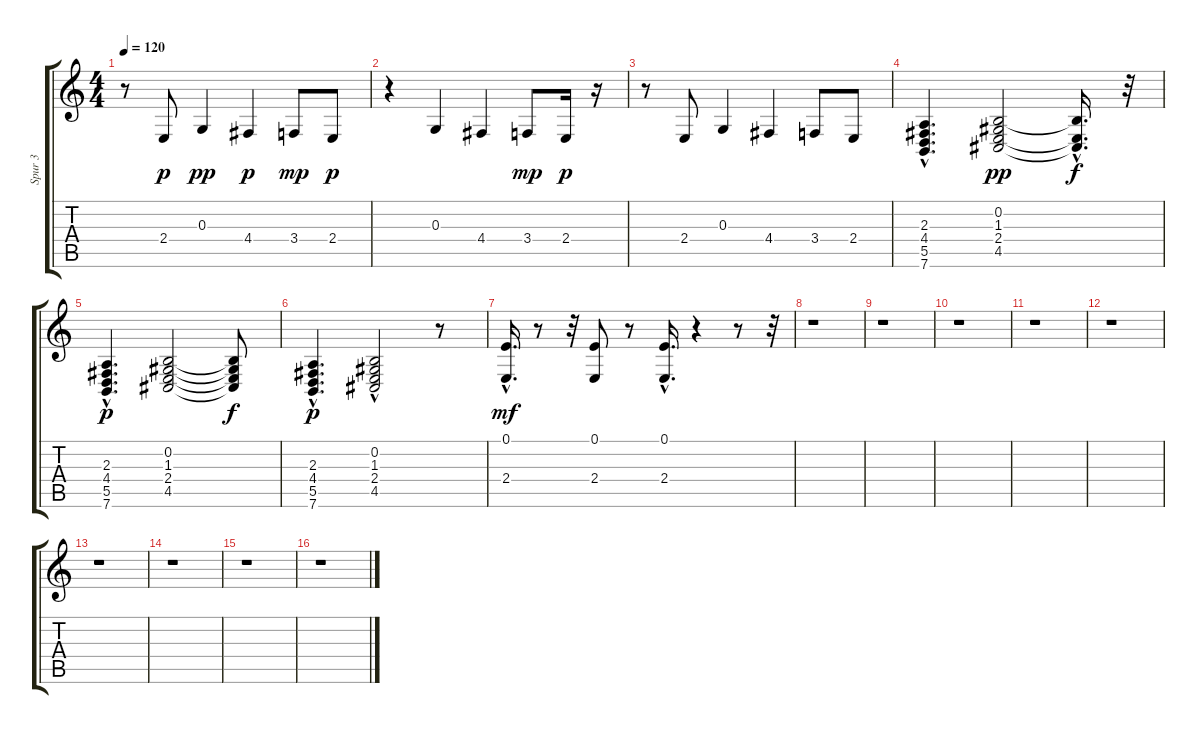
\track ("Spur 3" "Spur 3") {instrument electricpiano2}
\staff {score tabs}
\tuning (E4 B3 G3 D3 A2 E2) {hide}
\ts (4 4)
\tempo 120
\clef g2
\ks c
r.8{dy p} 2.4.8 0.3.4{dy pp} 4.4.4{dy p} 3.4.8{dy mp} 2.4.8{dy p} |
r.4 0.3.4 4.4.4 3.4.8{dy mp} 2.4.16{dy p} r.16 |
r.8 2.4.8 0.3.4 4.4.4 3.4.8 2.4.8 |
(2.3 4.4{hac} 5.5{hac} 7.6{hac}).4{d} (0.2 1.3 2.4 4.5).2{dy pp} (0.2{hac t} 2.4{hac t} 4.5{hac t}).16{d dy f} r.32 |
(2.3{hac} 4.4 5.5 7.6{hac}).4{d dy p} (0.2 1.3 2.4 4.5).2 (0.2{t} 1.3{t} 2.4{t} 4.5{t}).8{dy f} |
(2.3{hac} 4.4{hac} 5.5 7.6{hac}).4{d dy p} (0.2{hac} 1.3{hac} 2.4 4.5).2 r.8 |
(0.1{hac} 2.4{hac}).16{d dy mf} r.8 r.32 (0.1 2.4).8 r.8 (0.1{hac} 2.4{hac}).16{d} r.4 r.8 r.32 |
r.1 |
r.1 |
r.1 |
r.1 |
r.1 |
r.1 |
r.1 |
r.1 |
r.1
